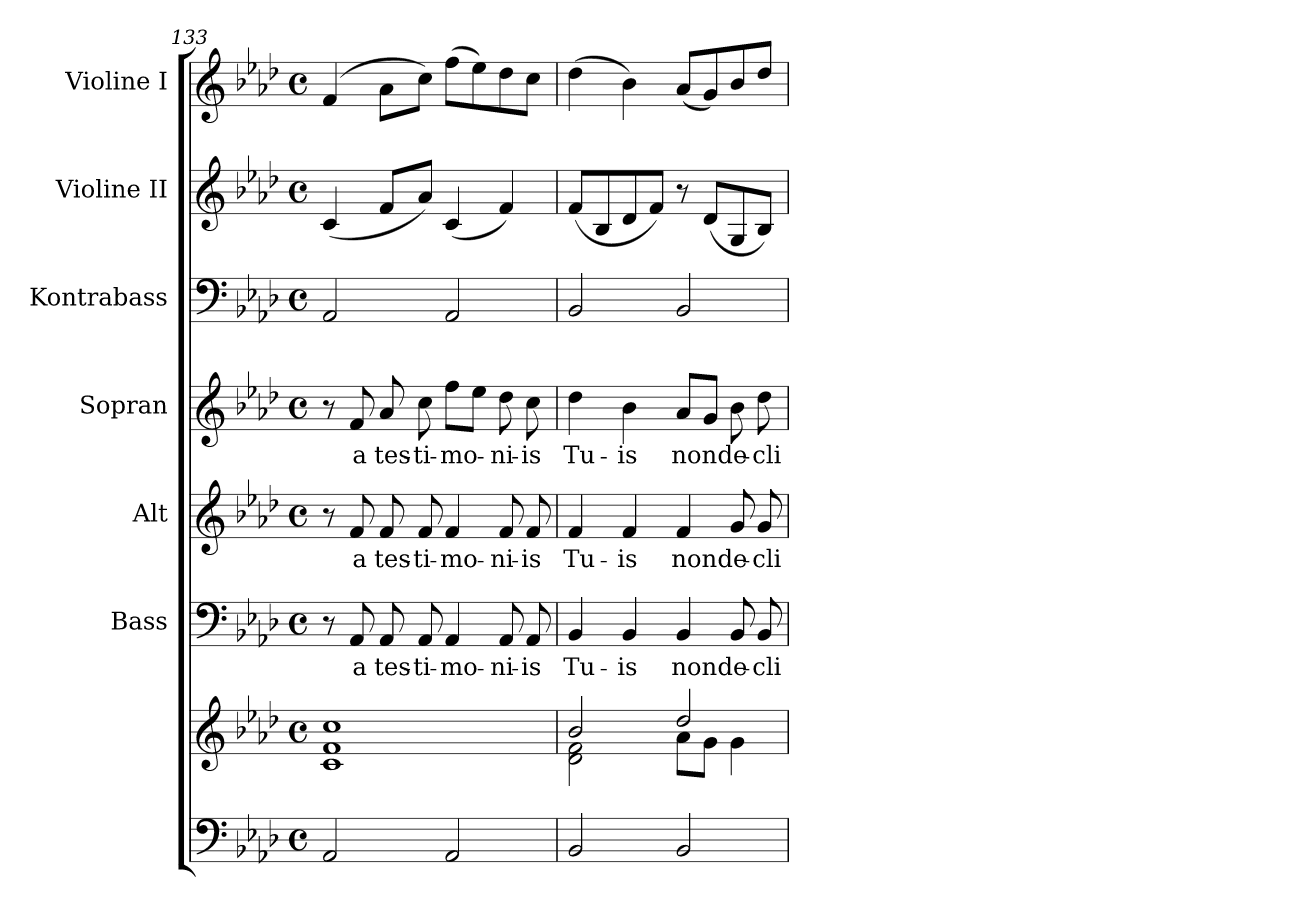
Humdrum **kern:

**kern	**kern	**kern	**text	**kern	**text	**kern	**text	**kern	**kern	**kern
*part7	*part7	*part6	*part6	*part5	*part5	*part4	*part4	*part3	*part2	*part1
*staff8	*staff7	*staff6	*staff6	*staff5	*staff5	*staff4	*staff4	*staff3	*staff2	*staff1
*	*	*I"Bass	*	*I"Alt	*	*I"Sopran	*	*I"Kontrabass	*I"Violine II	*I"Violine I
*	*	*I'B.	*	*I'A.	*	*I'S.	*	*I'Kb.	*I'Vl. II	*I'Vl. I
*clefF4	*clefG2	*clefF4	*	*clefG2	*	*clefG2	*	*clefF4	*clefG2	*clefG2
*	*	*	*	*	*	*	*	*ITrd7c12	*	*
*k[b-e-a-d-]	*k[b-e-a-d-]	*k[b-e-a-d-]	*	*k[b-e-a-d-]	*	*k[b-e-a-d-]	*	*k[b-e-a-d-]	*k[b-e-a-d-]	*k[b-e-a-d-]
*A-:	*A-:	*A-:	*	*A-:	*	*A-:	*	*A-:	*A-:	*A-:
*M4/4	*M4/4	*M4/4	*	*M4/4	*	*M4/4	*	*M4/4	*M4/4	*M4/4
*met(c)	*met(c)	*met(c)	*	*met(c)	*	*met(c)	*	*met(c)	*met(c)	*met(c)
=133	=133	=133	=133	=133	=133	=133	=133	=133	=133	=133
2AA-/	1c 1f 1cc	8r	.	8r	.	8r	.	2AAA-/	(<4c/	(4f/
!	!	!	!LO:LY:b	!	!LO:LY:b	!	!LO:LY:b	!	!	!
.	.	8AA-/	a	8f/	a	8f/	a	.	.	.
!	!	!	!LO:LY:b	!	!LO:LY:b	!	!LO:LY:b	!	!	!
.	.	8AA-/	tes-	8f/	tes-	8a-/	tes-	.	8f/L	8a-\L
!	!	!	!LO:LY:b	!	!LO:LY:b	!	!LO:LY:b	!	!	!
.	.	8AA-/	-ti-	8f/	-ti-	8cc\	-ti-	.	8a-/J)	8cc\J)
!	!	!	!LO:LY:b	!	!LO:LY:b	!	!LO:LY:b	!	!	!
2AA-/	.	4AA-/	-mo-	4f/	-mo-	8ff\L	-mo-	2AAA-/	(<4c/	(>8ff\L
.	.	.	.	.	.	8ee-\J	.	.	.	8ee-\)
!	!	!	!LO:LY:b	!	!LO:LY:b	!	!LO:LY:b	!	!	!
.	.	8AA-/	-ni-	8f/	-ni-	8dd-\	-ni-	.	4f/)	8dd-\
!	!	!	!LO:LY:b	!	!LO:LY:b	!	!LO:LY:b	!	!	!
.	.	8AA-/	-is	8f/	-is	8cc\	-is	.	.	8cc\J
!!LO:LB:g=z
=134	=134	=134	=134	=134	=134	=134	=134	=134	=134	=134
*	*^	*	*	*	*	*	*	*	*	*
!	!	!	!	!LO:LY:b	!	!LO:LY:b	!	!LO:LY:b	!	!	!
2BB-/	2b-/	2d-\ 2f\	4BB-/	Tu-	4f/	Tu-	4dd-\	Tu-	2BBB-/	(<8f/L	(>4dd-\
.	.	.	.	.	.	.	.	.	.	8B-/	.
!	!	!	!	!LO:LY:b	!	!LO:LY:b	!	!LO:LY:b	!	!	!
.	.	.	4BB-/	-is	4f/	-is	4b-\	-is	.	8d-/	4b-\)
.	.	.	.	.	.	.	.	.	.	8f/J)	.
!	!	!	!	!LO:LY:b	!	!LO:LY:b	!	!LO:LY:b	!	!	!
2BB-/	2dd-/	8a-\L	4BB-/	non	4f/	non	8a-/L	non	2BBB-/	8r	(<8a-/L
.	.	8g\J	.	.	.	.	8g/J	.	.	(<8d-/L	8g/)
!	!	!	!	!LO:LY:b	!	!LO:LY:b	!	!LO:LY:b	!	!	!
.	.	4g\	8BB-/	de-	8g/	de-	8b-\	de-	.	8G/	8b-/
!	!	!	!	!LO:LY:b	!	!LO:LY:b	!	!LO:LY:b	!	!	!
.	.	.	8BB-/	-cli-	8g/	-cli-	8dd-\	-cli-	.	8B-/J)	8dd-/J
*	*v	*v	*	*	*	*	*	*	*	*	*
=	=	=	=	=	=	=	=	=	=	=
*-	*-	*-	*-	*-	*-	*-	*-	*-	*-	*-
